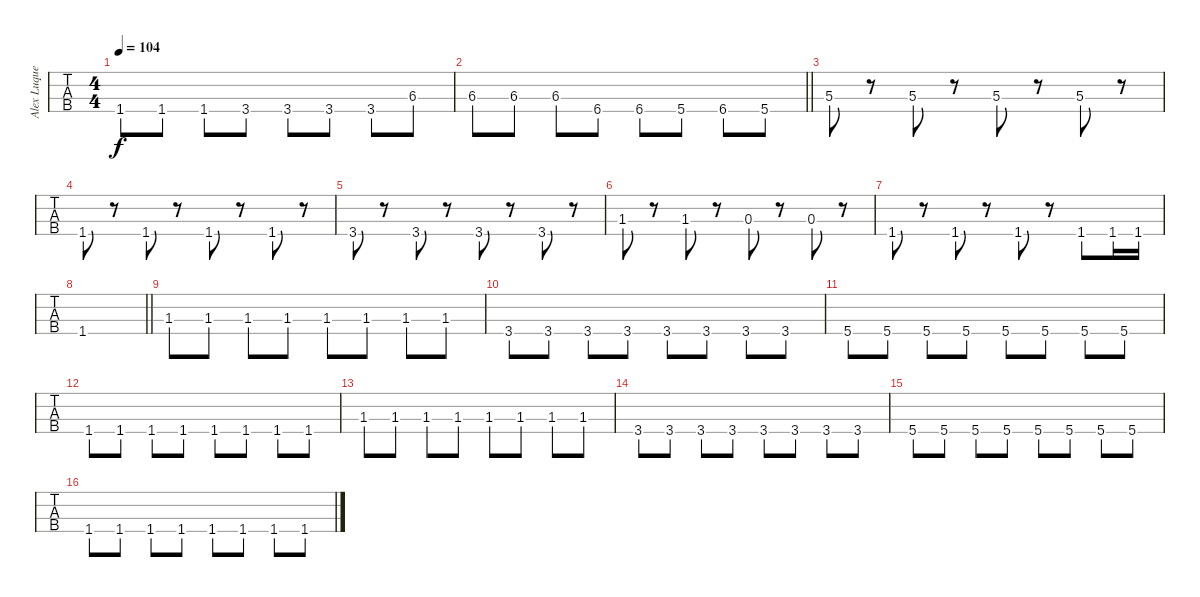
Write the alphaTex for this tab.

\track ("Alex Luque " "Alex Luque") {instrument electricbassfinger}
\staff {tabs}
\tuning (G2 D2 A1 E1) {hide}
\ts (4 4)
\tempo 104
\clef f4
\ks c
1.4.8{dy f} 1.4.8 1.4.8 3.4.8 3.4.8 3.4.8 3.4.8 6.3.8 |
\barLineRight lightlight
6.3.8 6.3.8 6.3.8 6.4.8 6.4.8 5.4.8 6.4.8 5.4.8 |
5.3.8 r.8 5.3.8 r.8 5.3.8 r.8 5.3.8 r.8 |
1.4.8 r.8 1.4.8 r.8 1.4.8 r.8 1.4.8 r.8 |
3.4.8 r.8 3.4.8 r.8 3.4.8 r.8 3.4.8 r.8 |
1.3.8 r.8 1.3.8 r.8 0.3.8 r.8 0.3.8 r.8 |
1.4.8 r.8 1.4.8 r.8 1.4.8 r.8 1.4.8 1.4.16 1.4.16 |
\barLineRight lightlight
1.4.1 |
1.3.8 1.3.8 1.3.8 1.3.8 1.3.8 1.3.8 1.3.8 1.3.8 |
3.4.8 3.4.8 3.4.8 3.4.8 3.4.8 3.4.8 3.4.8 3.4.8 |
5.4.8 5.4.8 5.4.8 5.4.8 5.4.8 5.4.8 5.4.8 5.4.8 |
1.4.8 1.4.8 1.4.8 1.4.8 1.4.8 1.4.8 1.4.8 1.4.8 |
1.3.8 1.3.8 1.3.8 1.3.8 1.3.8 1.3.8 1.3.8 1.3.8 |
3.4.8 3.4.8 3.4.8 3.4.8 3.4.8 3.4.8 3.4.8 3.4.8 |
5.4.8 5.4.8 5.4.8 5.4.8 5.4.8 5.4.8 5.4.8 5.4.8 |
1.4.8 1.4.8 1.4.8 1.4.8 1.4.8 1.4.8 1.4.8 1.4.8
